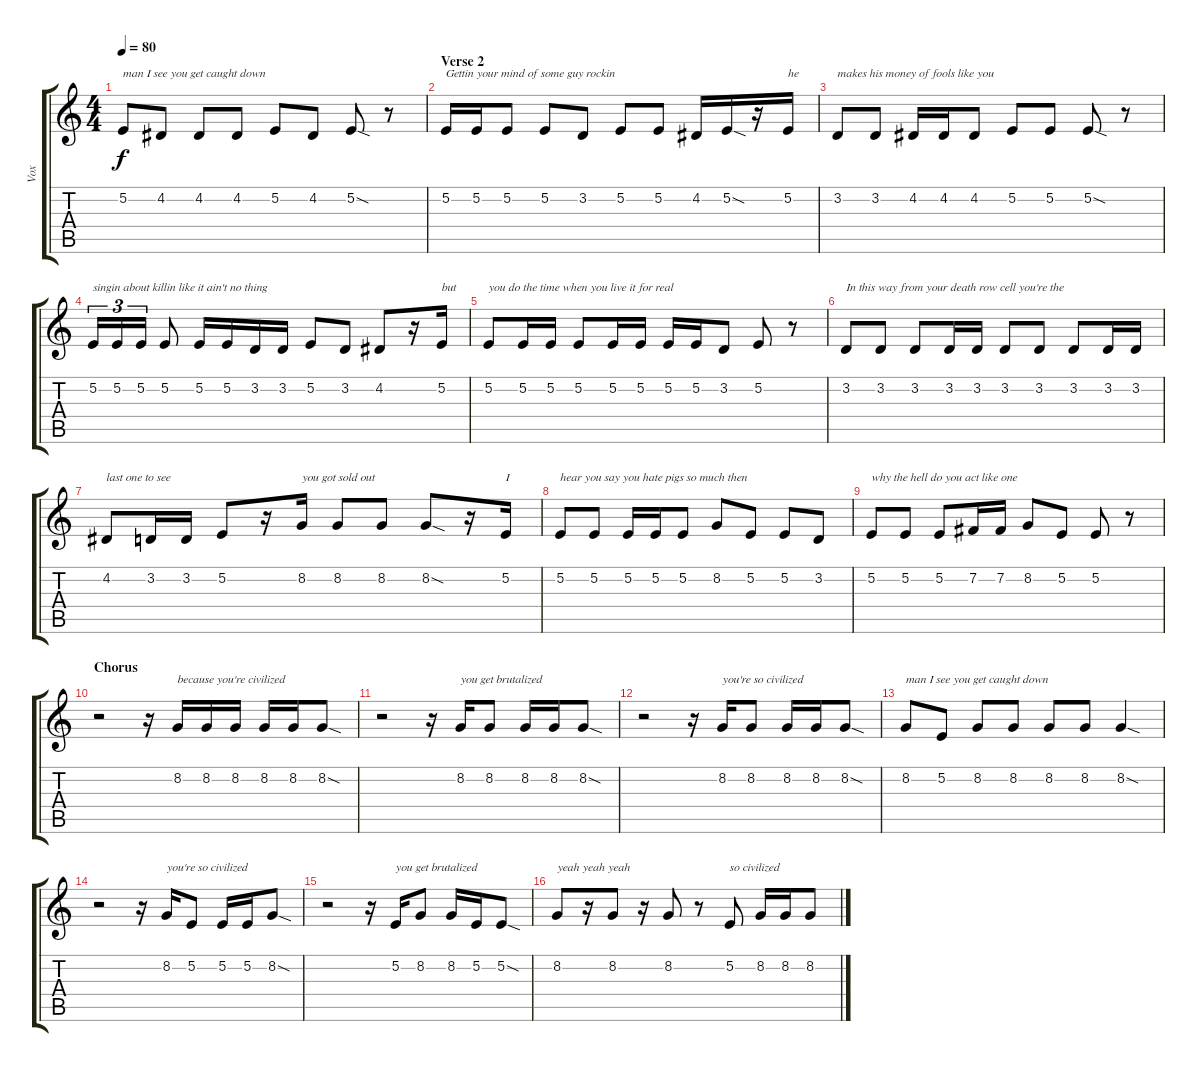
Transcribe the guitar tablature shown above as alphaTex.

\track ("Vox" "Vox") {instrument cello}
\staff {score tabs}
\tuning (E4 B3 G3 D3 A2 E2) {hide}
\ts (4 4)
\tempo 80
\clef g2
\ks c
5.2.8{txt "man I see you get caught down" dy f} 4.2.8 4.2.8 4.2.8 5.2.8 4.2.8 5.2{sod}.8 r.8 |
\section ("" "Verse 2")
5.2.16{txt "Gettin your mind of some guy rockin"} 5.2.16 5.2.8 5.2.8 3.2.8 5.2.8 5.2.8 4.2.16 5.2{sod}.16 r.16 5.2.16{txt "he"} |
3.2.8{txt "makes his money of fools like you"} 3.2.8 4.2.16 4.2.16 4.2.8 5.2.8 5.2.8 5.2{sod}.8 r.8 |
5.2.16{tu (3 2) txt "singin about killin like it ain't no thing"} 5.2.16{tu (3 2)} 5.2.16{tu (3 2)} 5.2.8 5.2.16 5.2.16 3.2.16 3.2.16 5.2.8 3.2.8 4.2.8 r.16 5.2.16{txt "but"} |
5.2.8{txt "you do the time when you live it for real"} 5.2.16 5.2.16 5.2.8 5.2.16 5.2.16 5.2.16 5.2.16 3.2.8 5.2.8 r.8 |
3.2.8{txt "In this way from your death row cell you're the"} 3.2.8 3.2.8 3.2.16 3.2.16 3.2.8 3.2.8 3.2.8 3.2.16 3.2.16 |
4.2.8{txt "last one to see"} 3.2.16 3.2.16 5.2.8 r.16 8.2.16{txt "you got sold out"} 8.2.8 8.2.8 8.2{sod}.8 r.16 5.2.16{txt "I"} |
5.2.8{txt "hear you say you hate pigs so much then"} 5.2.8 5.2.16 5.2.16 5.2.8 8.2.8 5.2.8 5.2.8 3.2.8 |
5.2.8{txt "why the hell do you act like one"} 5.2.8 5.2.8 7.2.16 7.2.16 8.2.8 5.2.8 5.2.8 r.8 |
\section ("" "Chorus")
r.2 r.16 8.2.16{txt "because you're civilized"} 8.2.16 8.2.16 8.2.16 8.2.16 8.2{sod}.8 |
r.2 r.16 8.2.16{txt "you get brutalized"} 8.2.8 8.2.16 8.2.16 8.2{sod}.8 |
r.2 r.16 8.2.16{txt "you're so civilized"} 8.2.8 8.2.16 8.2.16 8.2{sod}.8 |
8.2.8{txt "man I see you get caught down"} 5.2.8 8.2.8 8.2.8 8.2.8 8.2.8 8.2{sod}.4 |
r.2 r.16 8.2.16{txt "you're so civilized"} 5.2.8 5.2.16 5.2.16 8.2{sod}.8 |
r.2 r.16 5.2.16{txt "you get brutalized"} 8.2.8 8.2.16 5.2.16 5.2{sod}.8 |
8.2.8{txt "yeah yeah yeah"} r.16 8.2.8 r.16 8.2.8 r.8 5.2.8{txt "so civilized"} 8.2.16 8.2.16 8.2.8
